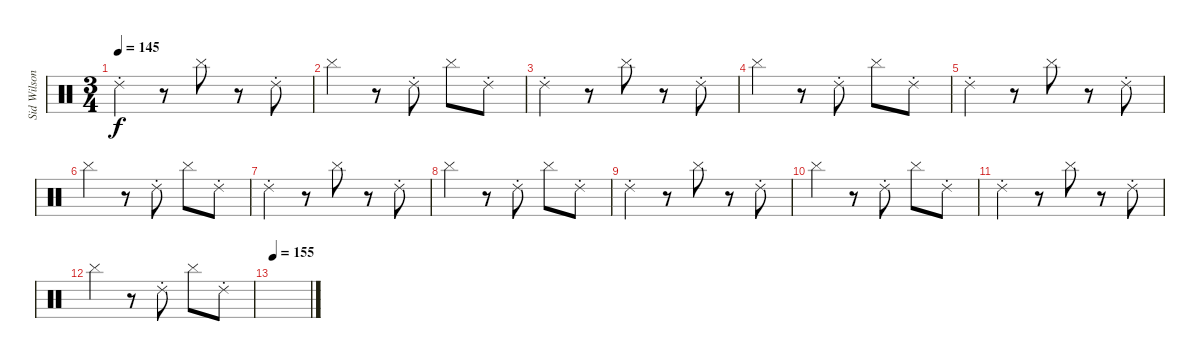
\track ("Sid Wilson" "Sid Wilson") {instrument percussion}
\staff {score}
\articulation defaults
\ts (3 4)
\tempo 145
\clef neutral
\ks c "Ride (choke) 2".4{dy f}
r.8 "Cymbal (hit)".8 r.8 "Ride (choke) 2".8 |
"Cymbal (hit)".4 r.8 "Ride (choke) 2".8 "Cymbal (hit)".8 "Ride (choke) 2".8 |
"Ride (choke) 2".4 r.8 "Cymbal (hit)".8 r.8 "Ride (choke) 2".8 |
"Cymbal (hit)".4 r.8 "Ride (choke) 2".8 "Cymbal (hit)".8 "Ride (choke) 2".8 |
"Ride (choke) 2".4 r.8 "Cymbal (hit)".8 r.8 "Ride (choke) 2".8 |
"Cymbal (hit)".4 r.8 "Ride (choke) 2".8 "Cymbal (hit)".8 "Ride (choke) 2".8 |
"Ride (choke) 2".4 r.8 "Cymbal (hit)".8 r.8 "Ride (choke) 2".8 |
"Cymbal (hit)".4 r.8 "Ride (choke) 2".8 "Cymbal (hit)".8 "Ride (choke) 2".8 |
"Ride (choke) 2".4 r.8 "Cymbal (hit)".8 r.8 "Ride (choke) 2".8 |
"Cymbal (hit)".4 r.8 "Ride (choke) 2".8 "Cymbal (hit)".8 "Ride (choke) 2".8 |
"Ride (choke) 2".4 r.8 "Cymbal (hit)".8 r.8 "Ride (choke) 2".8 |
"Cymbal (hit)".4 r.8 "Ride (choke) 2".8 "Cymbal (hit)".8 "Ride (choke) 2".8 |
\tempo 155
